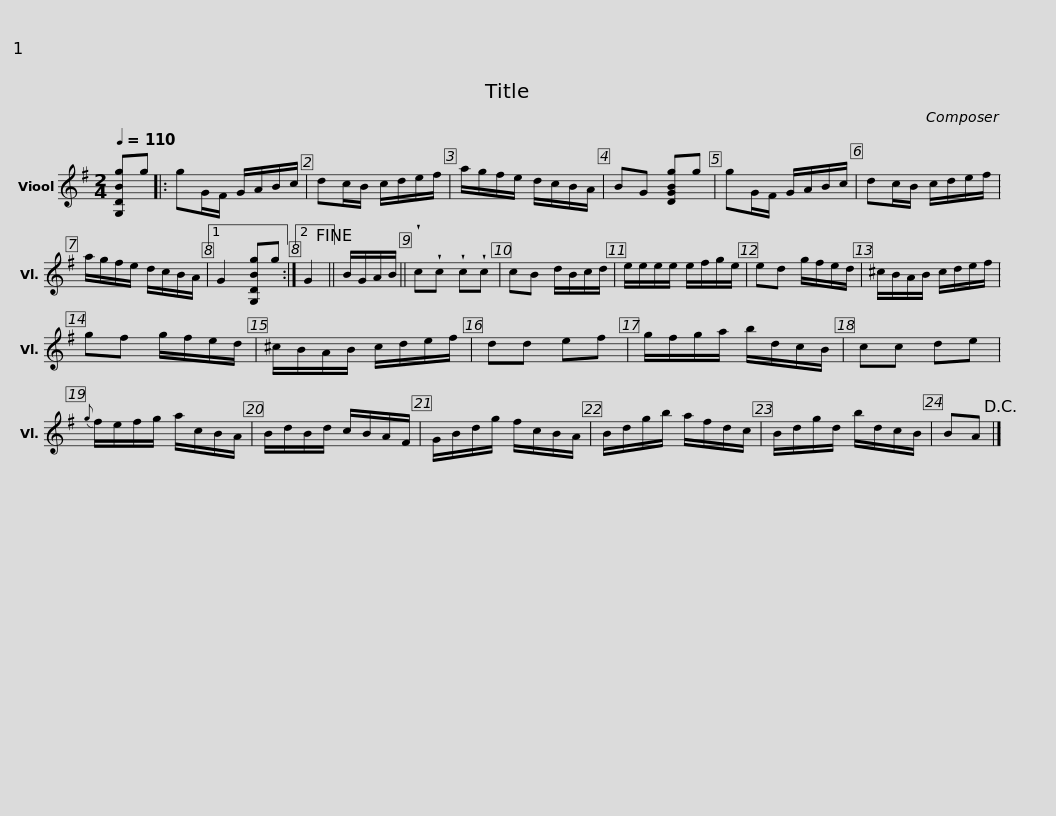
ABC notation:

X:1
L:1/8
Q:1/4=110
M:2/4
I:linebreak $
K:G
V:1 treble
V:1
 [G,DBg]g |: gG/F/ G/A/B/c/ | dc/B/ c/d/e/f/ | a/g/f/e/ d/c/B/A/ | BG [DGBg]g |$ %5
 gG/F/ G/A/B/c/ | dc/B/ c/d/e/f/ | a/g/f/e/ d/c/B/A/ |1 G2 [G,DBg]g :|2 G2!fine! || %10
 B/G/A/B/ ||$ !wedge!c!wedge!c !wedge!c!wedge!c | cB d/B/c/d/ | e/e/e/e/ e/f/g/e/ | ed g/f/e/d/ |$ %15
 ^c/B/A/B/ c/d/e/f/ | gf g/f/e/d/ | ^c/B/A/B/ c/d/e/f/ | dd ef |$ g/f/g/a/ b/d/c/B/ | %20
 cc de |{g} f/e/f/g/ a/c/B/A/ | B/d/B/d/ c/B/A/F/ |$ G/B/d/g/ f/c/B/A/ | B/d/g/b/ a/f/d/c/ | %25
 B/d/g/d/ b/d/c/B/ | BA!D.C.! |] %27
